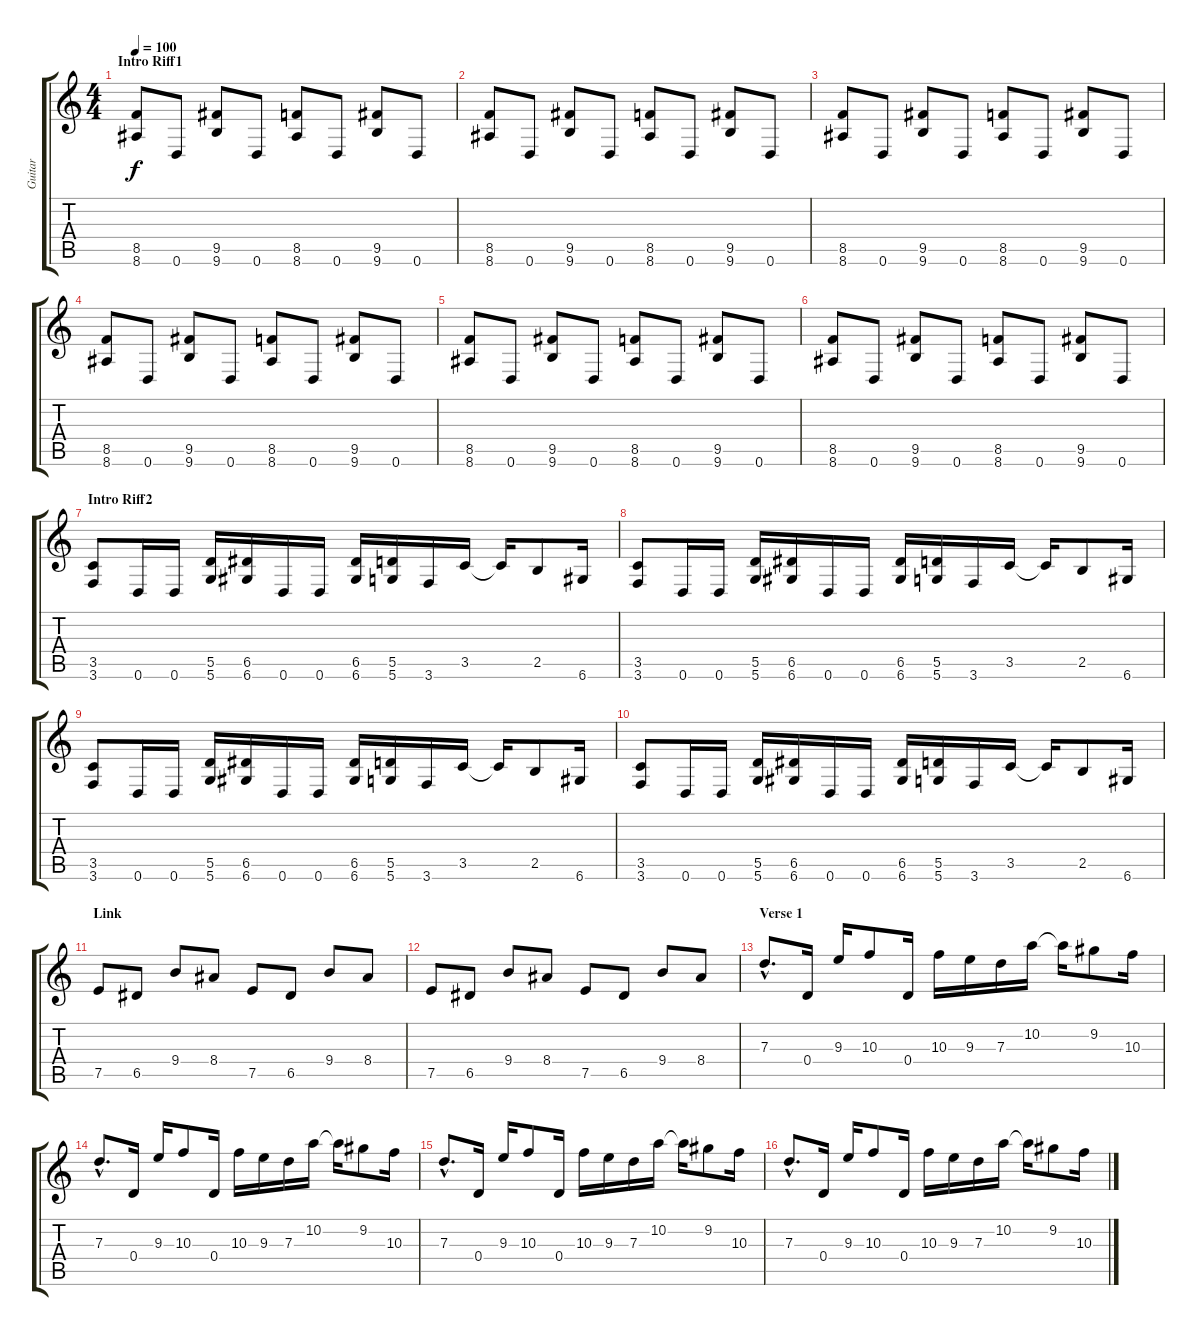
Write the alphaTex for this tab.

\track ("Guitar" "Guitar") {instrument distortionguitar}
\staff {score tabs}
\tuning (E4 B3 G3 D3 A2 D2) {hide}
\ts (4 4)
\section ("" "Intro Riff1")
\tempo 100
\clef g2
\ks c
(8.5 8.6).8{dy f instrument distortionguitar} 0.6.8 (9.5 9.6).8 0.6.8 (8.5 8.6).8 0.6.8 (9.5 9.6).8 0.6.8 |
(8.5 8.6).8 0.6.8 (9.5 9.6).8 0.6.8 (8.5 8.6).8 0.6.8 (9.5 9.6).8 0.6.8 |
(8.5 8.6).8 0.6.8 (9.5 9.6).8 0.6.8 (8.5 8.6).8 0.6.8 (9.5 9.6).8 0.6.8 |
(8.5 8.6).8 0.6.8 (9.5 9.6).8 0.6.8 (8.5 8.6).8 0.6.8 (9.5 9.6).8 0.6.8 |
(8.5 8.6).8 0.6.8 (9.5 9.6).8 0.6.8 (8.5 8.6).8 0.6.8 (9.5 9.6).8 0.6.8 |
(8.5 8.6).8 0.6.8 (9.5 9.6).8 0.6.8 (8.5 8.6).8 0.6.8 (9.5 9.6).8 0.6.8 |
\section ("" "Intro Riff2")
(3.5 3.6).8 0.6.16 0.6.16 (5.5 5.6).16 (6.5 6.6).16 0.6.16 0.6.16 (6.5 6.6).16 (5.5 5.6).16 3.6.16 3.5.16 3.5{t}.16 2.5.8 6.6.16 |
(3.5 3.6).8 0.6.16 0.6.16 (5.5 5.6).16 (6.5 6.6).16 0.6.16 0.6.16 (6.5 6.6).16 (5.5 5.6).16 3.6.16 3.5.16 3.5{t}.16 2.5.8 6.6.16 |
(3.5 3.6).8 0.6.16 0.6.16 (5.5 5.6).16 (6.5 6.6).16 0.6.16 0.6.16 (6.5 6.6).16 (5.5 5.6).16 3.6.16 3.5.16 3.5{t}.16 2.5.8 6.6.16 |
(3.5 3.6).8 0.6.16 0.6.16 (5.5 5.6).16 (6.5 6.6).16 0.6.16 0.6.16 (6.5 6.6).16 (5.5 5.6).16 3.6.16 3.5.16 3.5{t}.16 2.5.8 6.6.16 |
\section ("" "Link")
7.5.8{instrument electricguitarmuted} 6.5.8 9.4.8 8.4.8 7.5.8 6.5.8 9.4.8 8.4.8 |
7.5.8 6.5.8 9.4.8 8.4.8 7.5.8 6.5.8 9.4.8 8.4.8 |
\section ("" "Verse 1")
7.3{hac}.8{d instrument distortionguitar} 0.4.16 9.3.16 10.3.8 0.4.16 10.3.16 9.3.16 7.3.16 10.2.16 10.2{t}.16 9.2.8 10.3.16 |
7.3{hac}.8{d} 0.4.16 9.3.16 10.3.8 0.4.16 10.3.16 9.3.16 7.3.16 10.2.16 10.2{t}.16 9.2.8 10.3.16 |
7.3{hac}.8{d} 0.4.16 9.3.16 10.3.8 0.4.16 10.3.16 9.3.16 7.3.16 10.2.16 10.2{t}.16 9.2.8 10.3.16 |
7.3{hac}.8{d} 0.4.16 9.3.16 10.3.8 0.4.16 10.3.16 9.3.16 7.3.16 10.2.16 10.2{t}.16 9.2.8 10.3.16
